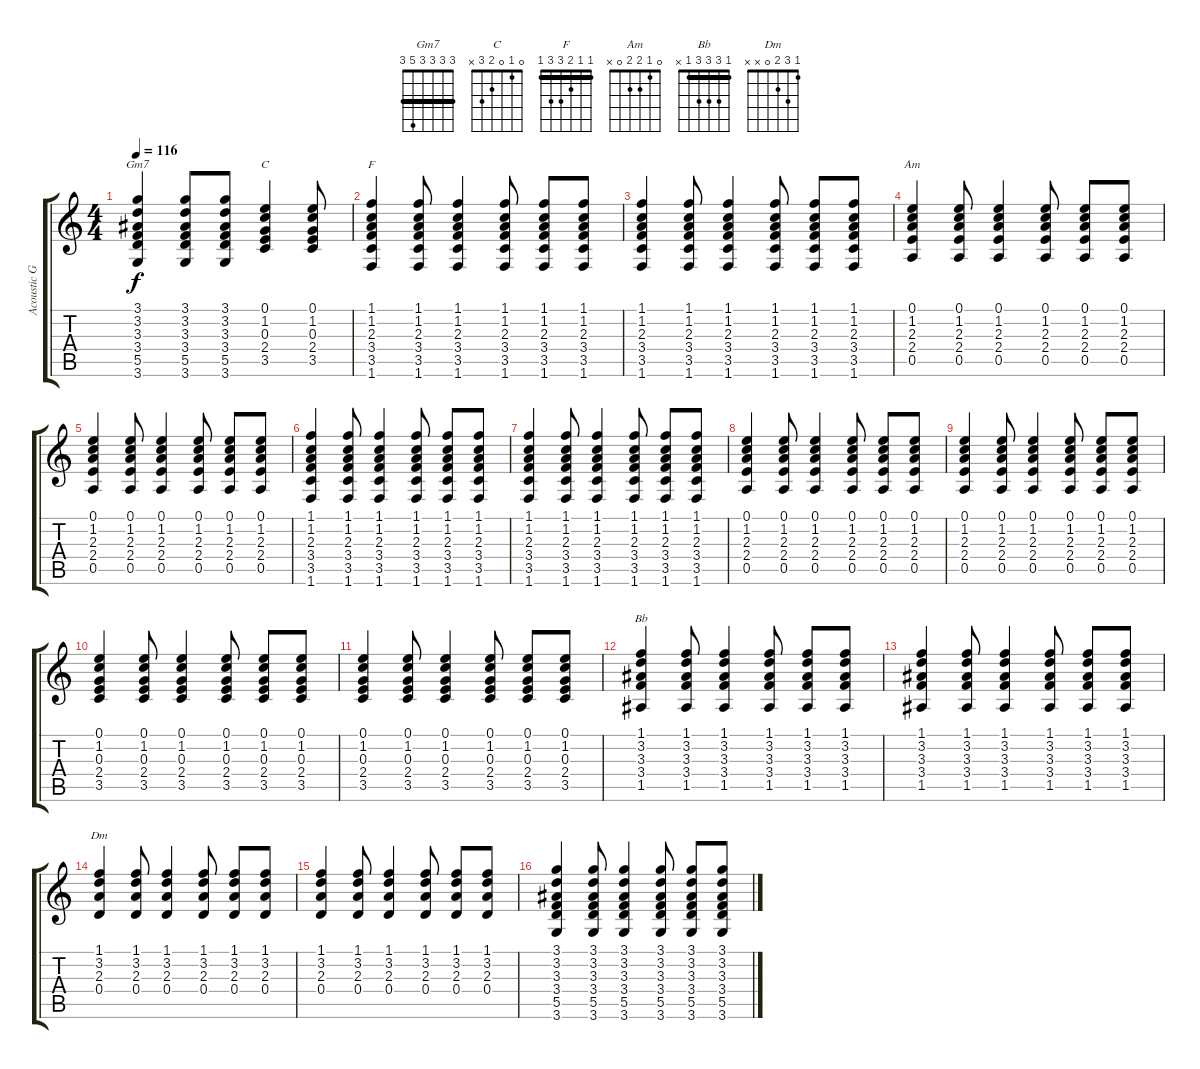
\track ("Acoustic Guitar" "Acoustic G") {instrument acousticguitarsteel}
\staff {score tabs}
\tuning (E4 B3 G3 D3 A2 E2) {hide}
\chord ("Gm7" 3 3 3 3 5 3) {barre 3}
\chord ("C" 0 1 0 2 3 x)
\chord ("F" 1 1 2 3 3 1) {barre 1}
\chord ("Am" 0 1 2 2 0 x)
\chord ("Bb" 1 3 3 3 1 x) {barre 1}
\chord ("Dm" 1 3 2 0 x x)
\ts (4 4)
\tempo 116
\clef g2
\ks c
(3.1 3.2 3.3 3.4 5.5 3.6).4{ch "Gm7" dy f} (3.1 3.2 3.3 3.4 5.5 3.6).8 (3.1 3.2 3.3 3.4 5.5 3.6).8 (0.1 1.2 0.3 2.4 3.5).4{ch "C"} (0.1 1.2 0.3 2.4 3.5).8 |
(1.1 1.2 2.3 3.4 3.5 1.6).4{ch "F"} (1.1 1.2 2.3 3.4 3.5 1.6).8 (1.1 1.2 2.3 3.4 3.5 1.6).4 (1.1 1.2 2.3 3.4 3.5 1.6).8 (1.1 1.2 2.3 3.4 3.5 1.6).8 (1.1 1.2 2.3 3.4 3.5 1.6).8 |
(1.1 1.2 2.3 3.4 3.5 1.6).4 (1.1 1.2 2.3 3.4 3.5 1.6).8 (1.1 1.2 2.3 3.4 3.5 1.6).4 (1.1 1.2 2.3 3.4 3.5 1.6).8 (1.1 1.2 2.3 3.4 3.5 1.6).8 (1.1 1.2 2.3 3.4 3.5 1.6).8 |
(0.1 1.2 2.3 2.4 0.5).4{ch "Am"} (0.1 1.2 2.3 2.4 0.5).8 (0.1 1.2 2.3 2.4 0.5).4 (0.1 1.2 2.3 2.4 0.5).8 (0.1 1.2 2.3 2.4 0.5).8 (0.1 1.2 2.3 2.4 0.5).8 |
(0.1 1.2 2.3 2.4 0.5).4 (0.1 1.2 2.3 2.4 0.5).8 (0.1 1.2 2.3 2.4 0.5).4 (0.1 1.2 2.3 2.4 0.5).8 (0.1 1.2 2.3 2.4 0.5).8 (0.1 1.2 2.3 2.4 0.5).8 |
(1.1 1.2 2.3 3.4 3.5 1.6).4 (1.1 1.2 2.3 3.4 3.5 1.6).8 (1.1 1.2 2.3 3.4 3.5 1.6).4 (1.1 1.2 2.3 3.4 3.5 1.6).8 (1.1 1.2 2.3 3.4 3.5 1.6).8 (1.1 1.2 2.3 3.4 3.5 1.6).8 |
(1.1 1.2 2.3 3.4 3.5 1.6).4 (1.1 1.2 2.3 3.4 3.5 1.6).8 (1.1 1.2 2.3 3.4 3.5 1.6).4 (1.1 1.2 2.3 3.4 3.5 1.6).8 (1.1 1.2 2.3 3.4 3.5 1.6).8 (1.1 1.2 2.3 3.4 3.5 1.6).8 |
(0.1 1.2 2.3 2.4 0.5).4 (0.1 1.2 2.3 2.4 0.5).8 (0.1 1.2 2.3 2.4 0.5).4 (0.1 1.2 2.3 2.4 0.5).8 (0.1 1.2 2.3 2.4 0.5).8 (0.1 1.2 2.3 2.4 0.5).8 |
(0.1 1.2 2.3 2.4 0.5).4 (0.1 1.2 2.3 2.4 0.5).8 (0.1 1.2 2.3 2.4 0.5).4 (0.1 1.2 2.3 2.4 0.5).8 (0.1 1.2 2.3 2.4 0.5).8 (0.1 1.2 2.3 2.4 0.5).8 |
(0.1 1.2 0.3 2.4 3.5).4 (0.1 1.2 0.3 2.4 3.5).8 (0.1 1.2 0.3 2.4 3.5).4 (0.1 1.2 0.3 2.4 3.5).8 (0.1 1.2 0.3 2.4 3.5).8 (0.1 1.2 0.3 2.4 3.5).8 |
(0.1 1.2 0.3 2.4 3.5).4 (0.1 1.2 0.3 2.4 3.5).8 (0.1 1.2 0.3 2.4 3.5).4 (0.1 1.2 0.3 2.4 3.5).8 (0.1 1.2 0.3 2.4 3.5).8 (0.1 1.2 0.3 2.4 3.5).8 |
(1.1 3.2 3.3 3.4 1.5).4{ch "Bb"} (1.1 3.2 3.3 3.4 1.5).8 (1.1 3.2 3.3 3.4 1.5).4 (1.1 3.2 3.3 3.4 1.5).8 (1.1 3.2 3.3 3.4 1.5).8 (1.1 3.2 3.3 3.4 1.5).8 |
(1.1 3.2 3.3 3.4 1.5).4 (1.1 3.2 3.3 3.4 1.5).8 (1.1 3.2 3.3 3.4 1.5).4 (1.1 3.2 3.3 3.4 1.5).8 (1.1 3.2 3.3 3.4 1.5).8 (1.1 3.2 3.3 3.4 1.5).8 |
(1.1 3.2 2.3 0.4).4{ch "Dm"} (1.1 3.2 2.3 0.4).8 (1.1 3.2 2.3 0.4).4 (1.1 3.2 2.3 0.4).8 (1.1 3.2 2.3 0.4).8 (1.1 3.2 2.3 0.4).8 |
(1.1 3.2 2.3 0.4).4 (1.1 3.2 2.3 0.4).8 (1.1 3.2 2.3 0.4).4 (1.1 3.2 2.3 0.4).8 (1.1 3.2 2.3 0.4).8 (1.1 3.2 2.3 0.4).8 |
(3.1 3.2 3.3 3.4 5.5 3.6).4{volume 12} (3.1 3.2 3.3 3.4 5.5 3.6).8 (3.1 3.2 3.3 3.4 5.5 3.6).4 (3.1 3.2 3.3 3.4 5.5 3.6).8 (3.1 3.2 3.3 3.4 5.5 3.6).8 (3.1 3.2 3.3 3.4 5.5 3.6).8
